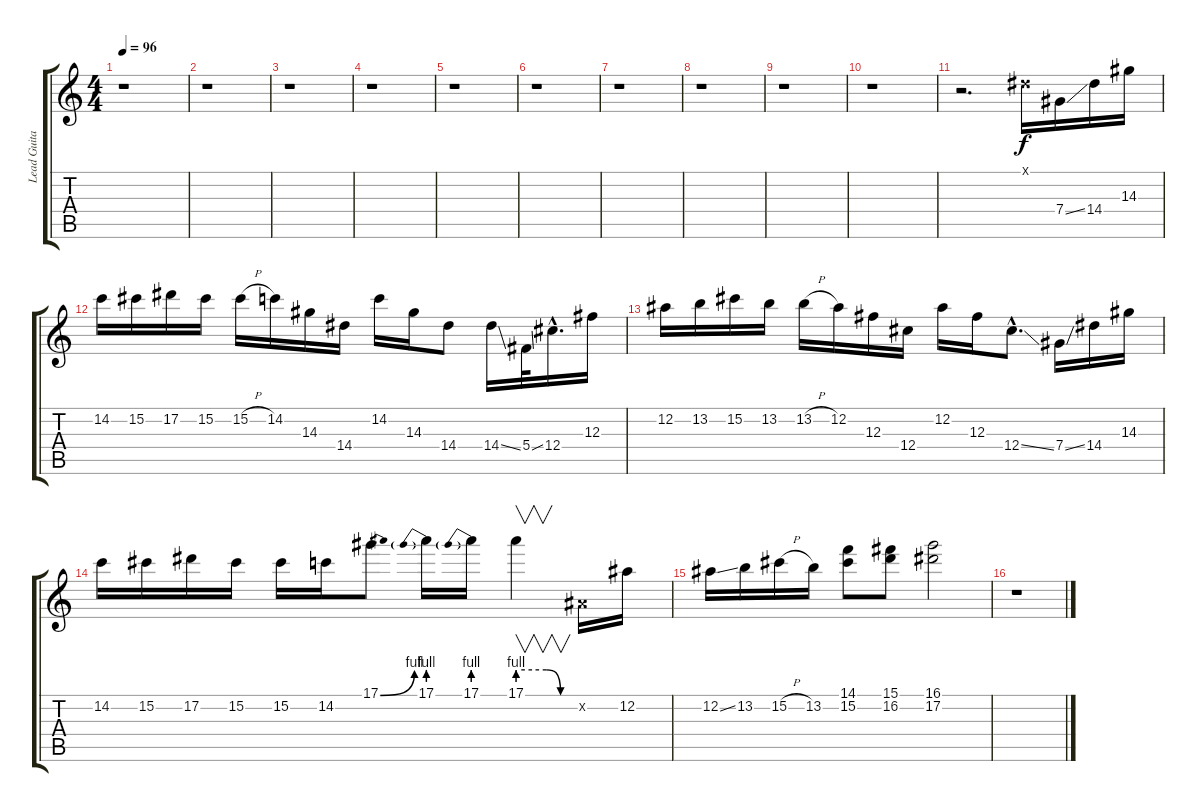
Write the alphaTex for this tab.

\track ("Lead Guitar" "Lead Guita") {instrument overdrivenguitar}
\staff {score tabs}
\tuning (Eb4 Bb3 Gb3 Db3 Ab2 Eb2) {hide}
\ts (4 4)
\tempo 96
\clef g2
\ks c
r.1{dy f} |
r.1 |
r.1 |
r.1 |
r.1 |
r.1 |
r.1 |
r.1 |
r.1 |
r.1 |
r.2{d} 0.1{x}.16 7.4{ss}.16 14.4.16 14.3.16 |
14.2.16 15.2.16 17.2.16 15.2.16 15.2{h}.16 14.2.16 14.3.16 14.4.16 14.2.16 14.3.16 14.4.8 14.4{ss}.16 5.4{ss}.32 12.4{hac}.16{d} 12.3.16 |
12.2.16 13.2.16 15.2.16 13.2.16 13.2{h}.16 12.2.16 12.3.16 12.4.16 12.2.16 12.3.16 12.4{ss hac}.8{d} 7.4{ss}.16 14.4.16 14.3.16 |
14.2.16 15.2.16 17.2.16 15.2.16 15.2.16 14.2.16 17.1{be (bend 0 0 60 4)}.8 17.1{be (prebend 0 4 60 4)}.16 17.1{be (prebend 0 4 60 4)}.16 17.1{be (custom 0 4 15 4 30 4 45 0 60 0)}.4{v} 0.2{x}.16 12.2.16 |
12.2{ss}.16 13.2.16 15.2{h}.16 13.2.16 (14.1 15.2).8 (15.1 16.2).8 (16.1 17.2).2 |
r.1
